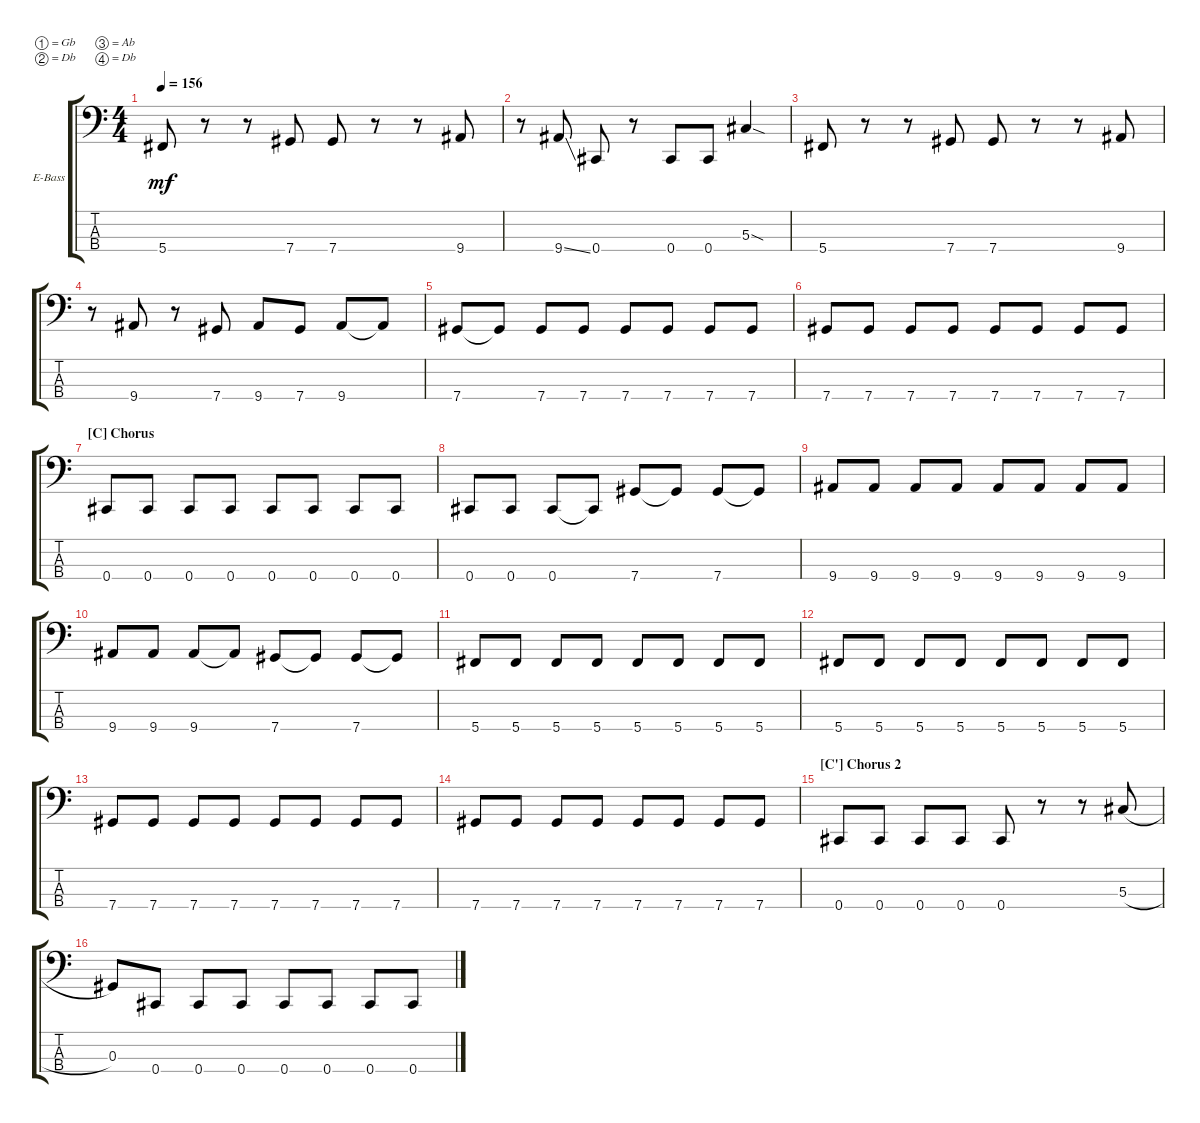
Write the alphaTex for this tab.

\defaultSystemsLayout 4
\bracketExtendMode groupsimilarinstruments
\firstSystemTrackNameOrientation horizontal
\otherSystemsTrackNameOrientation horizontal
\track ("Electric Bass" "E-Bass") {instrument electricbassfinger}
\staff {score tabs}
\tuning (Gb2 Db2 Ab1 Db1)
\ts (4 4)
\tempo 156
\clef f4
\ks c
5.4.8{dy mf} r.8 r.8 7.4.8 7.4.8 r.8 r.8 9.4.8 |
r.8 9.4{ss}.8 0.4.8 r.8 0.4.8 0.4.8 5.3{sod}.4 |
5.4.8 r.8 r.8 7.4.8 7.4.8 r.8 r.8 9.4.8 |
r.8 9.4.8 r.8 7.4.8 9.4.8 7.4.8 9.4.8 9.4{t}.8 |
7.4.8 7.4{t}.8 7.4.8 7.4.8 7.4.8 7.4.8 7.4.8 7.4.8 |
7.4.8 7.4.8 7.4.8 7.4.8 7.4.8 7.4.8 7.4.8 7.4.8 |
\section ("C" "Chorus")
0.4.8 0.4.8 0.4.8 0.4.8 0.4.8 0.4.8 0.4.8 0.4.8 |
0.4.8 0.4.8 0.4.8 0.4{t}.8 7.4.8 7.4{t}.8 7.4.8 7.4{t}.8 |
9.4.8 9.4.8 9.4.8 9.4.8 9.4.8 9.4.8 9.4.8 9.4.8 |
9.4.8 9.4.8 9.4.8 9.4{t}.8 7.4.8 7.4{t}.8 7.4.8 7.4{t}.8 |
5.4.8 5.4.8 5.4.8 5.4.8 5.4.8 5.4.8 5.4.8 5.4.8 |
5.4.8 5.4.8 5.4.8 5.4.8 5.4.8 5.4.8 5.4.8 5.4.8 |
7.4.8 7.4.8 7.4.8 7.4.8 7.4.8 7.4.8 7.4.8 7.4.8 |
7.4.8 7.4.8 7.4.8 7.4.8 7.4.8 7.4.8 7.4.8 7.4.8 |
\section ("C'" "Chorus 2")
0.4.8 0.4.8 0.4.8 0.4.8 0.4.8 r.8 r.8 5.3{h}.8 |
0.3.8 0.4.8 0.4.8 0.4.8 0.4.8 0.4.8 0.4.8 0.4.8
